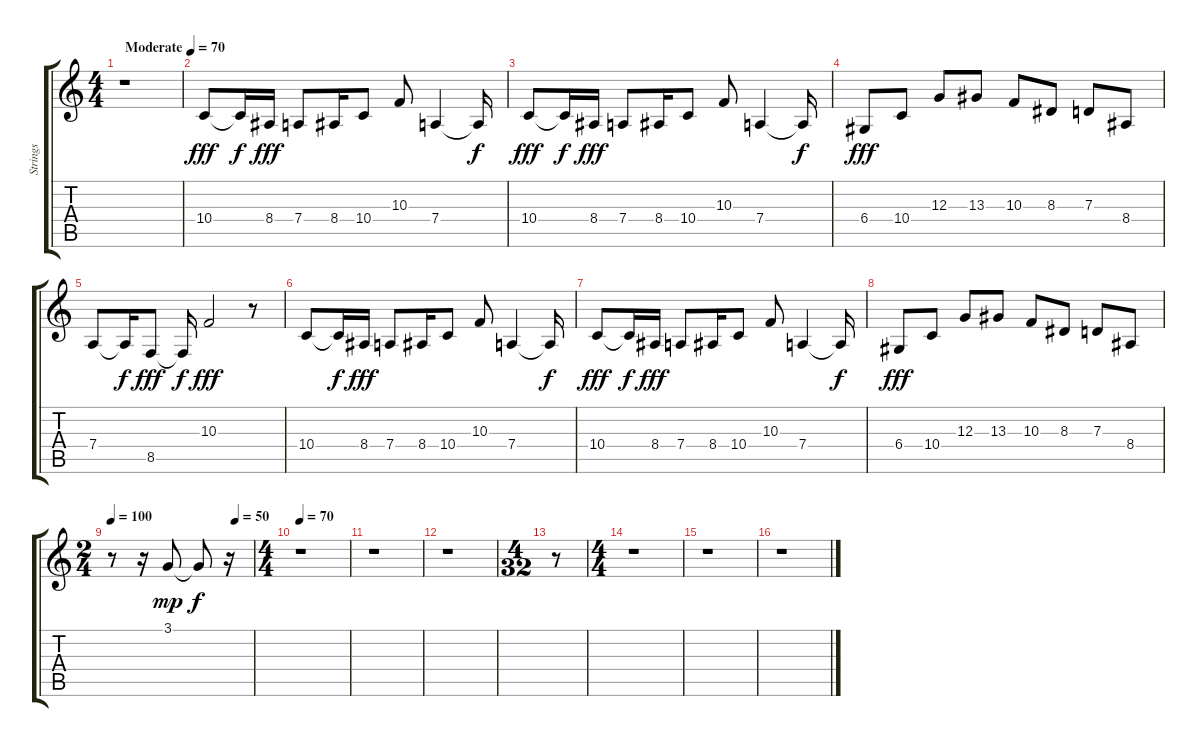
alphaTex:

\track ("Strings" "Strings") {instrument tremolostrings}
\staff {score tabs}
\tuning (E4 B3 G3 D3 A2 E2) {hide}
\ts (4 4)
\tempo (70 "Moderate")
\clef g2
\ks c
r.1{dy fff instrument tremolostrings} |
10.4.8 10.4{t}.16{dy f} 8.4.16{dy fff} 7.4.8 8.4.16 10.4.8 10.3.8 7.4.4 7.4{t}.16{dy f} |
10.4.8{dy fff} 10.4{t}.16{dy f} 8.4.16{dy fff} 7.4.8 8.4.16 10.4.8 10.3.8 7.4.4 7.4{t}.16{dy f} |
6.4.8{dy fff} 10.4.8 12.3.8 13.3.8 10.3.8 8.3.8 7.3.8 8.4.8 |
7.4.8 7.4{t}.16{dy f} 8.5.8{dy fff} 8.5{t}.16{dy f} 10.3.2{dy fff} r.8 |
10.4.8 10.4{t}.16{dy f} 8.4.16{dy fff} 7.4.8 8.4.16 10.4.8 10.3.8 7.4.4 7.4{t}.16{dy f} |
10.4.8{dy fff} 10.4{t}.16{dy f} 8.4.16{dy fff} 7.4.8 8.4.16 10.4.8 10.3.8 7.4.4 7.4{t}.16{dy f} |
6.4.8{dy fff} 10.4.8 12.3.8 13.3.8 10.3.8 8.3.8 7.3.8 8.4.8 |
\ts (2 4)
\tempo 100
\tempo (50 0.875)
r.8 r.16 3.1.8{dy mp} 3.1{t}.8{dy f} r.16 |
\ts (4 4)
\tempo 70
r.1 |
r.1 |
r.1 |
\ts (4 32)
r.8 |
\ts (4 4)
r.1 |
r.1 |
r.1
